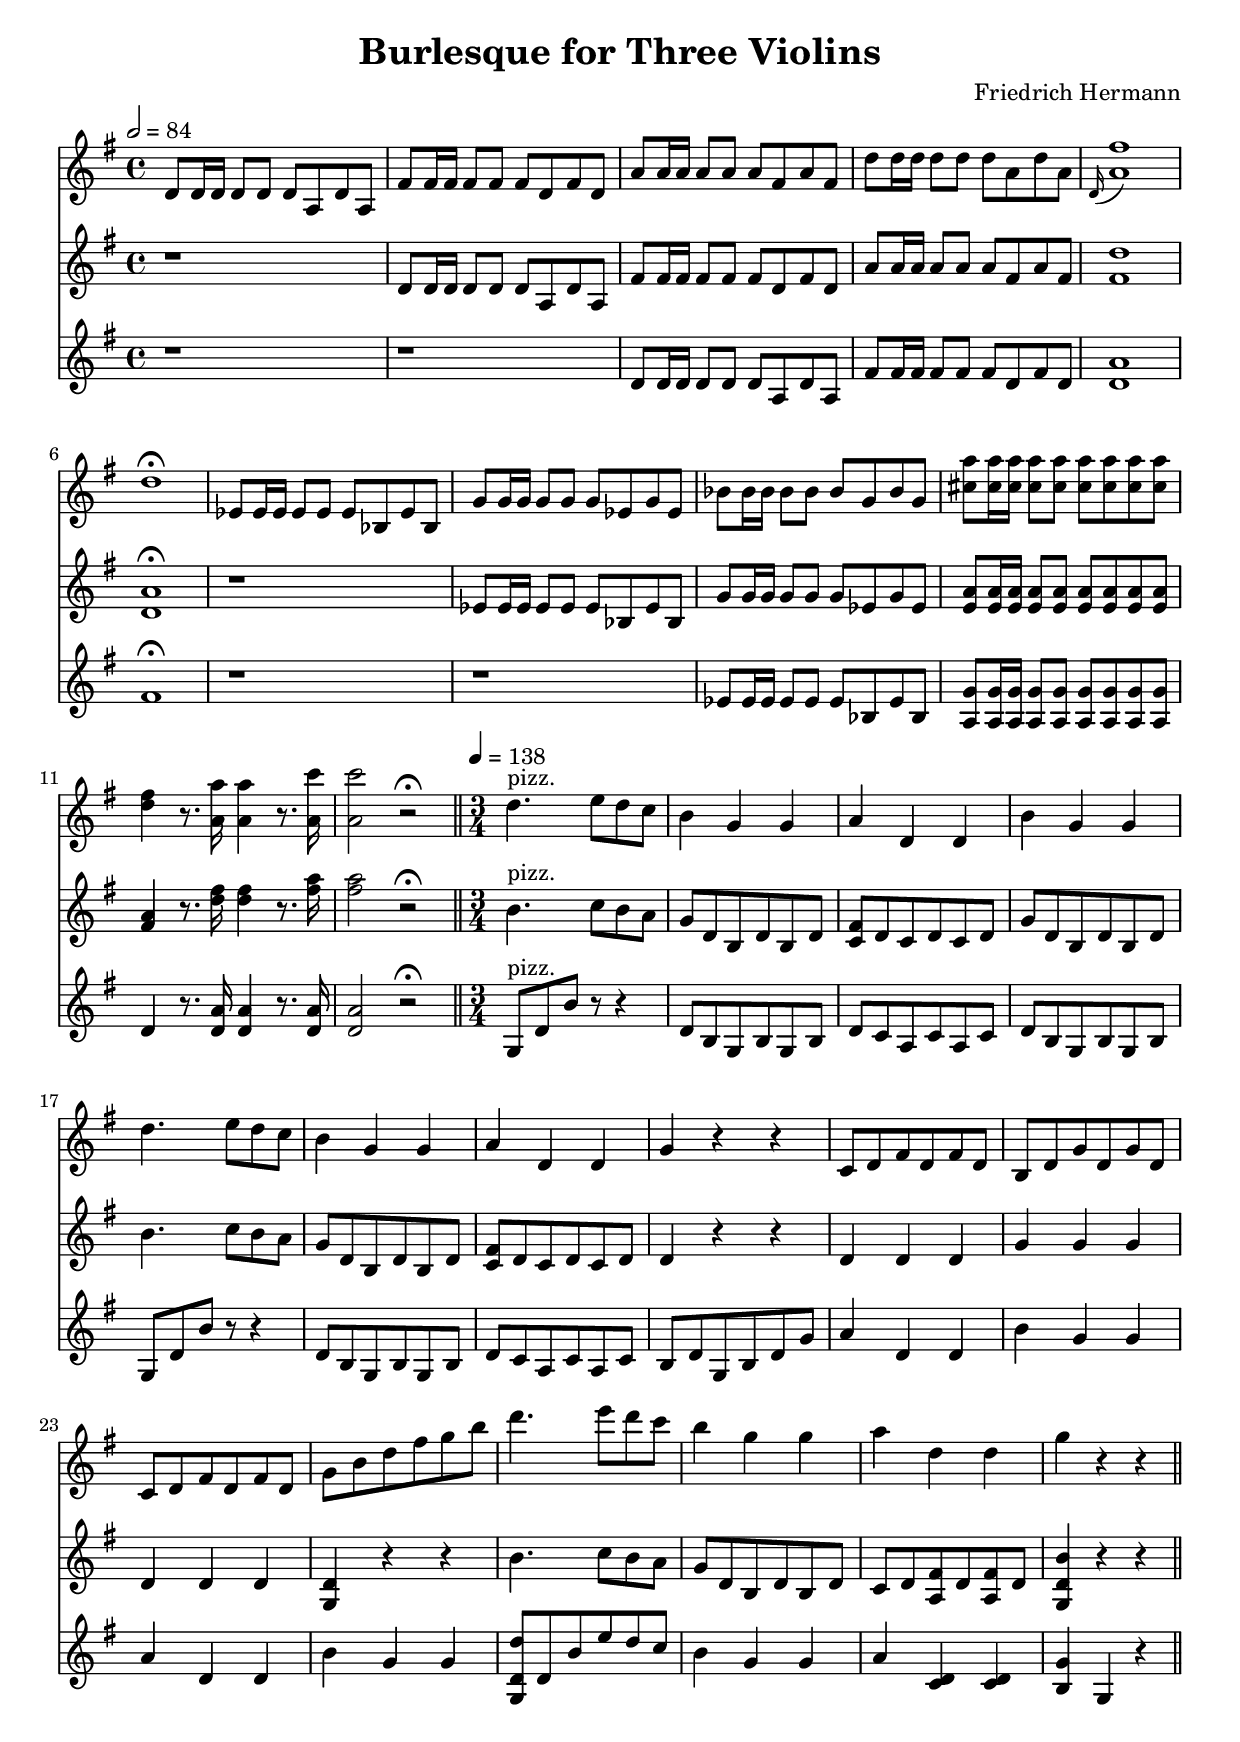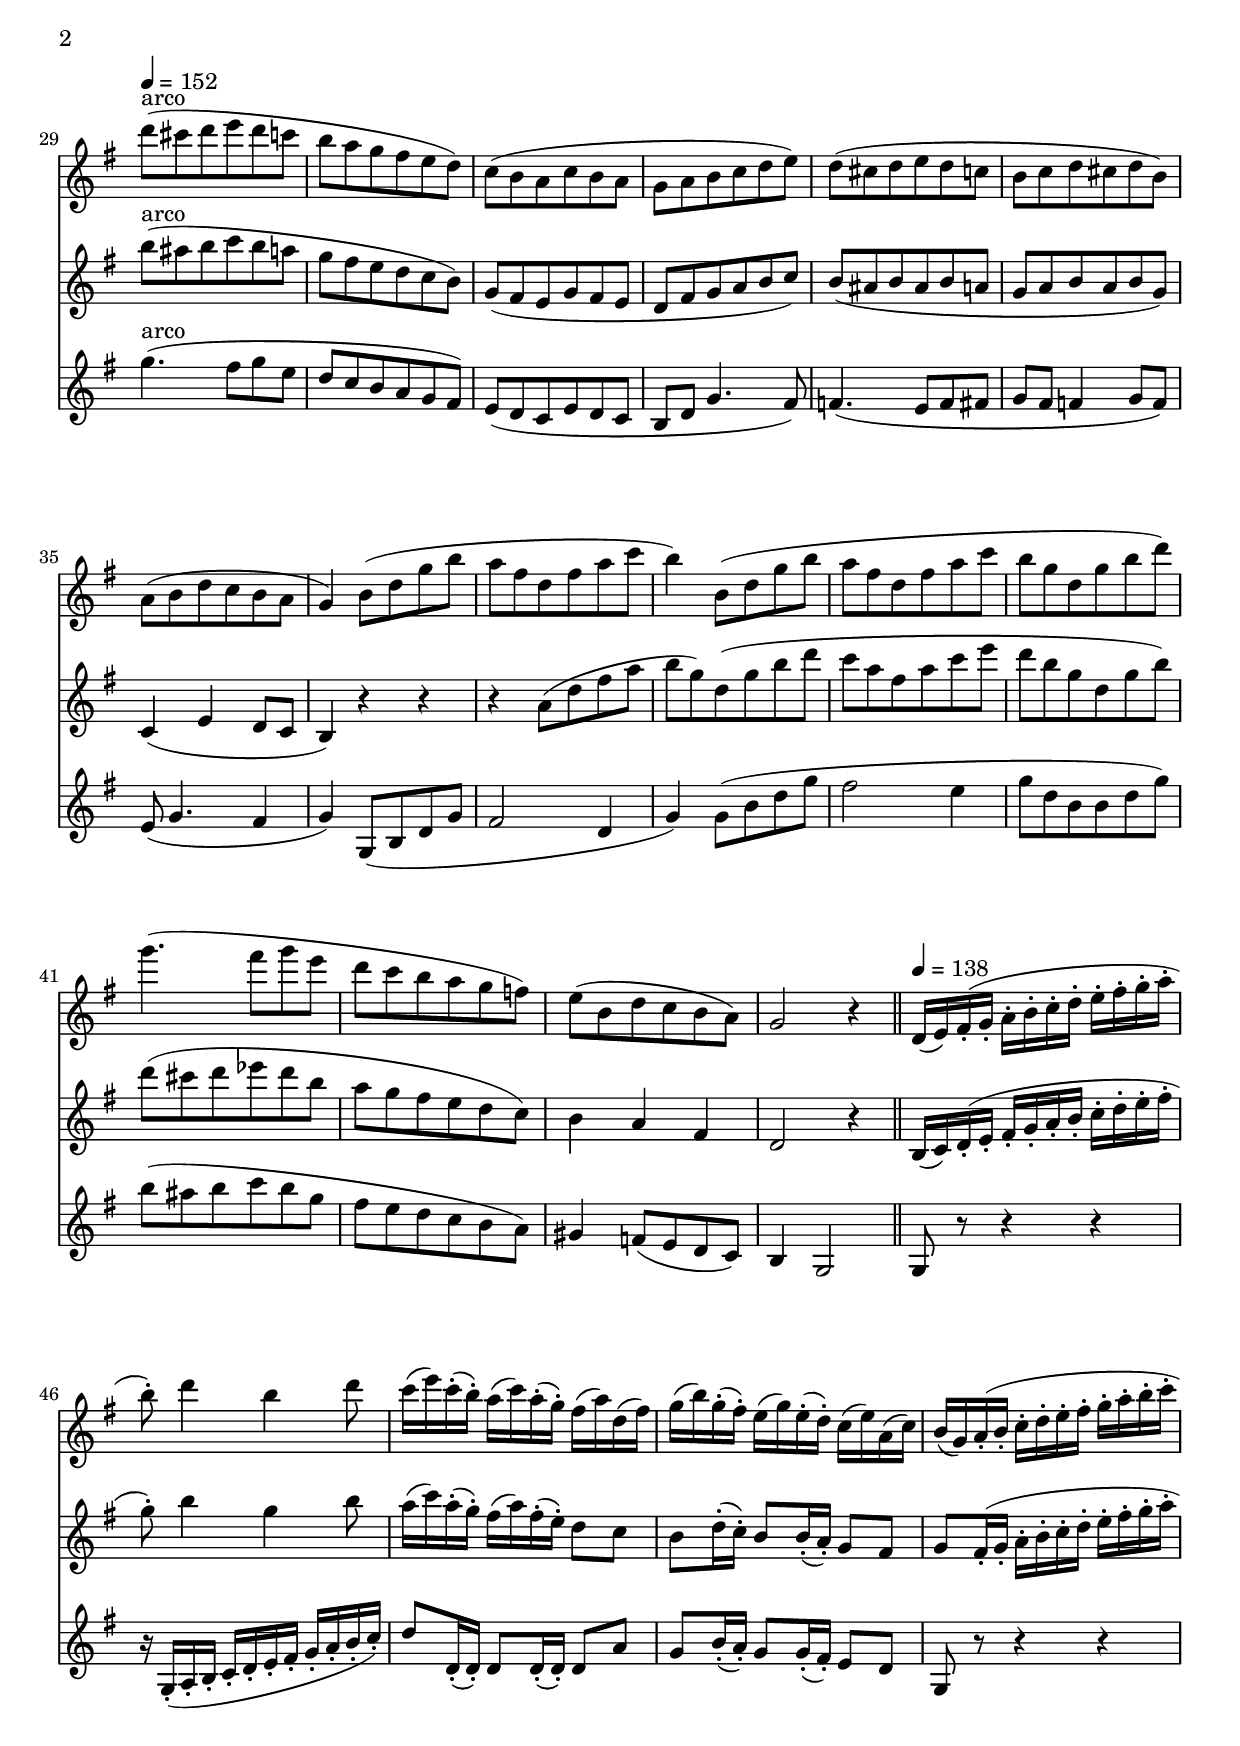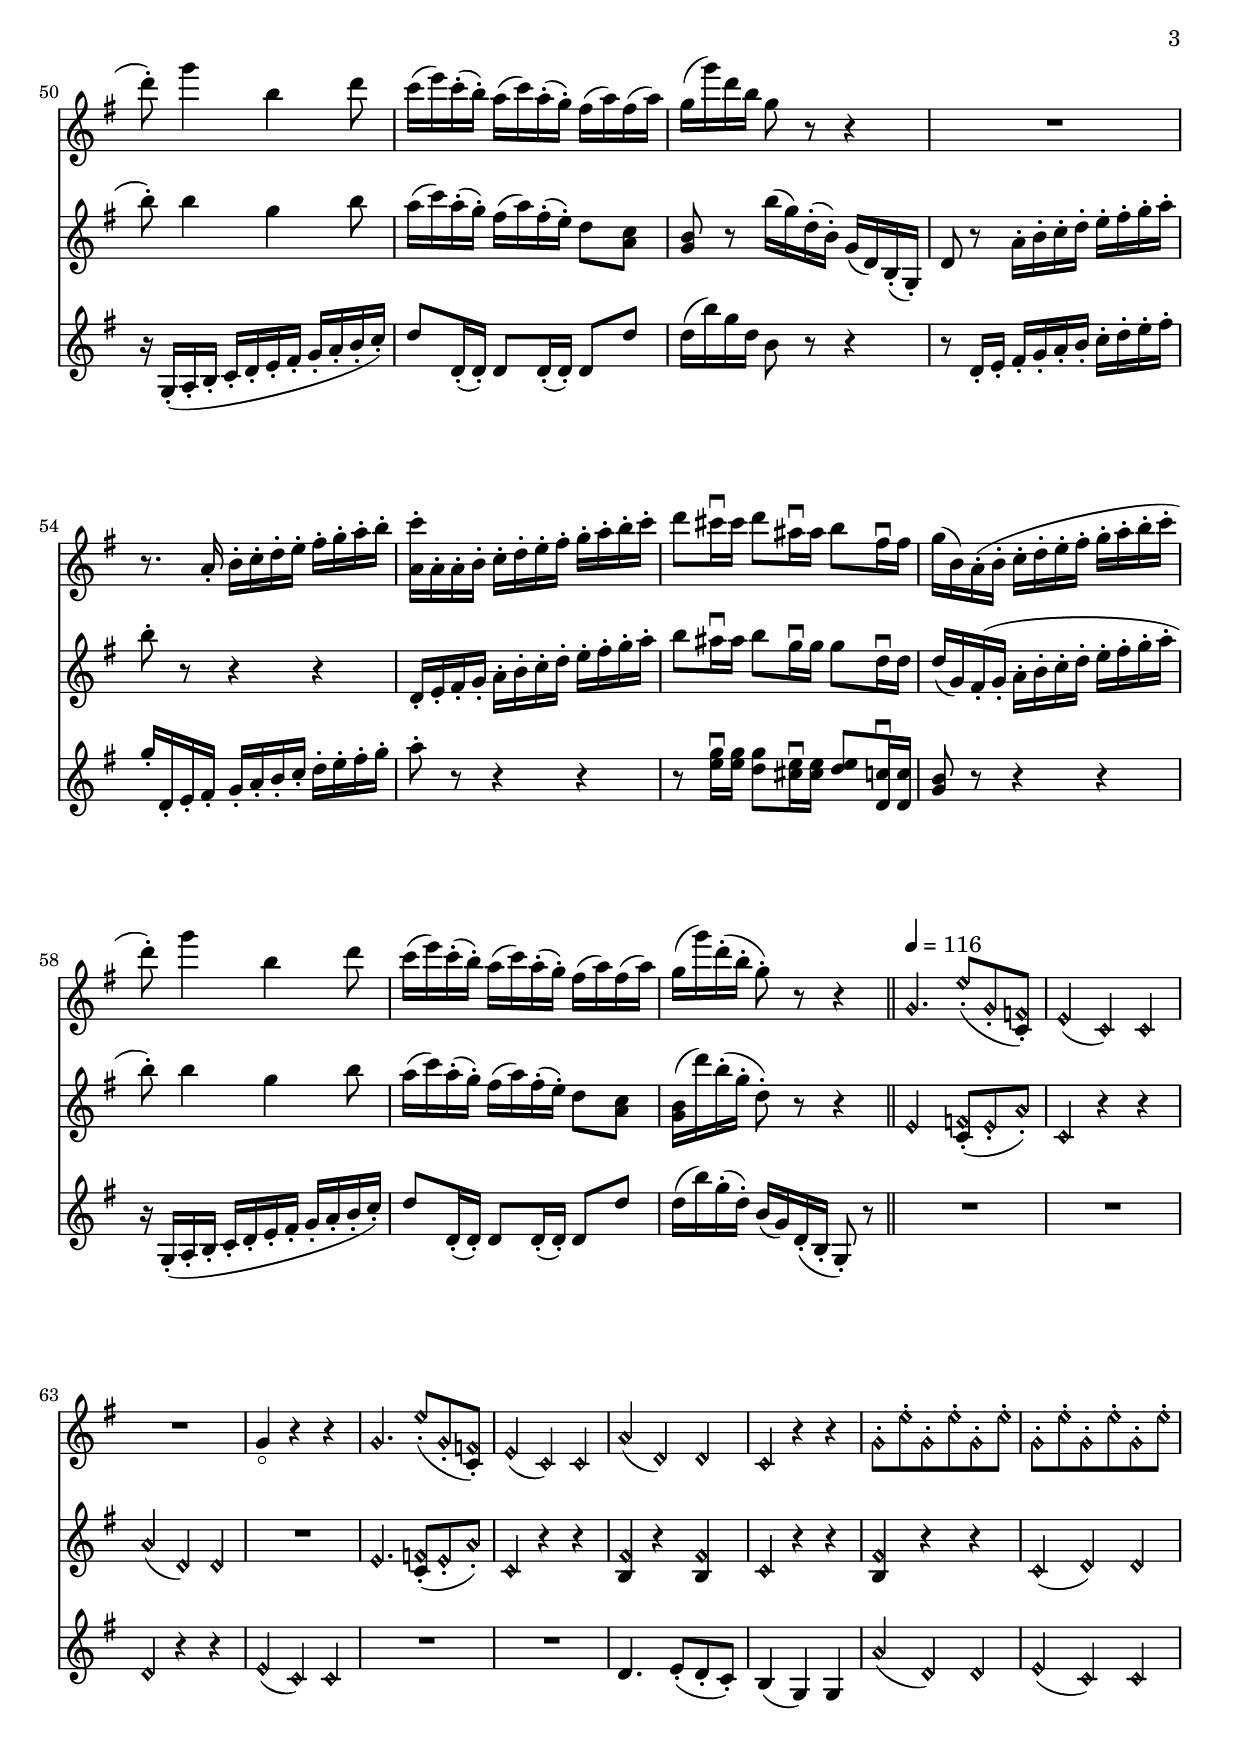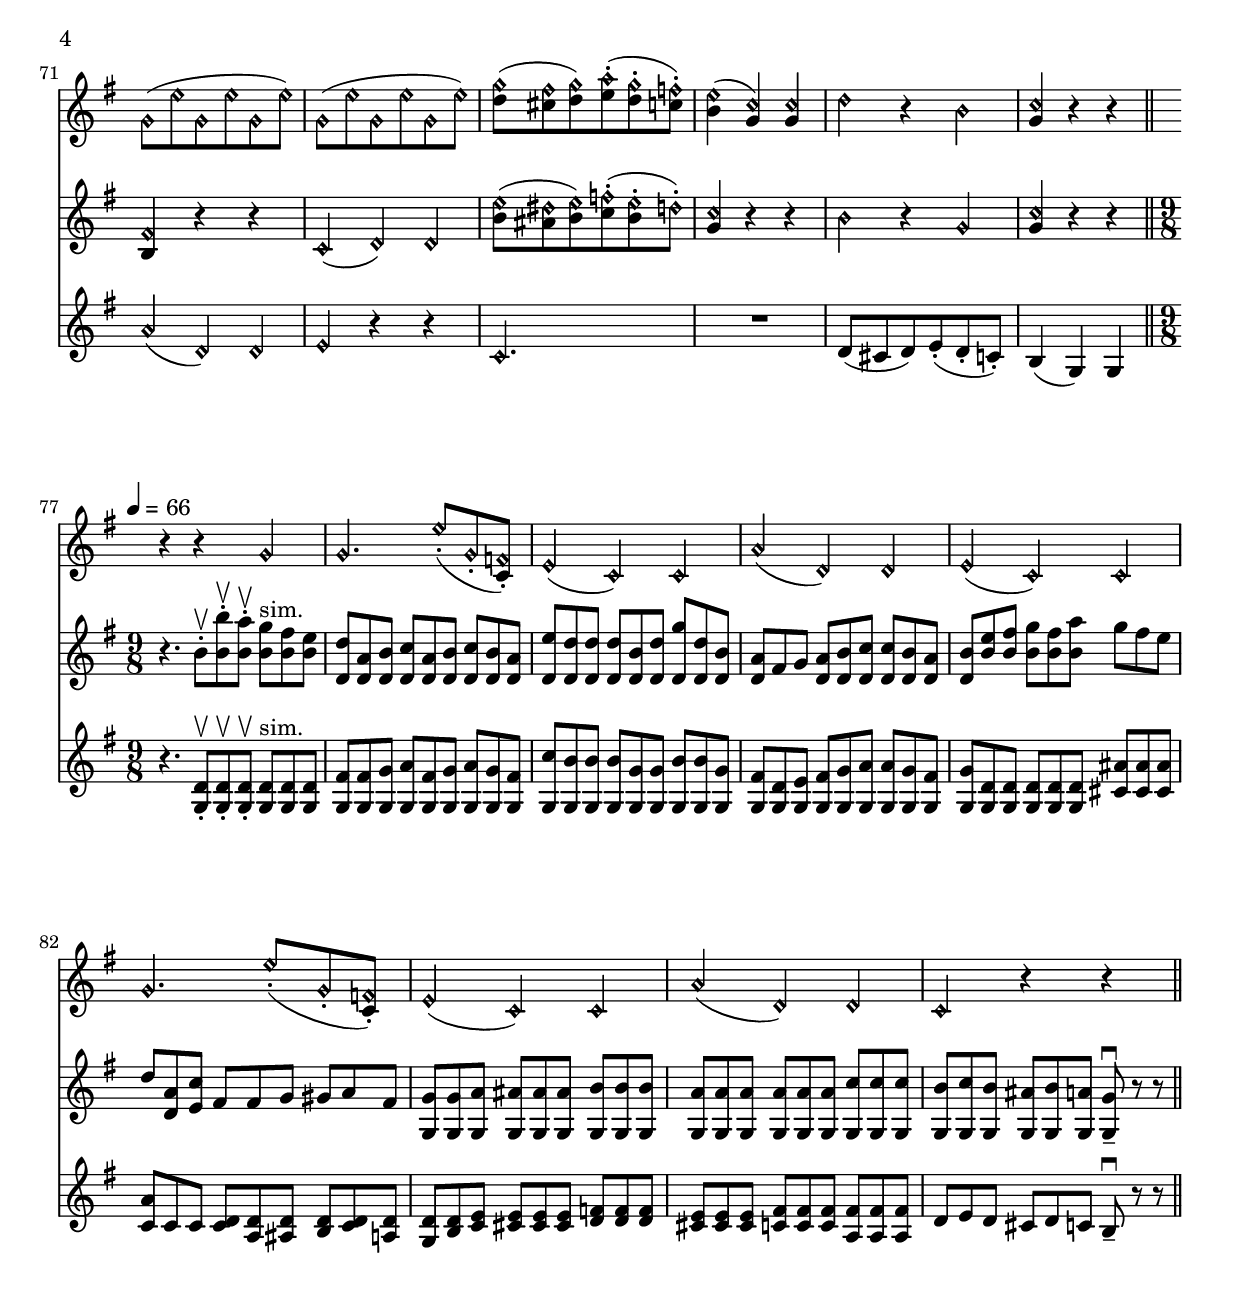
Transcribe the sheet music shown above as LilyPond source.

%% Generated by ../../scripts/lilypond-book.py
%% Options: [fragment,quote,relative=2,raggedright,indent=0\mm]
\version "2.12.3"

\paper {
  #(define dump-extents #t)
  linewidth = 160\mm - 2.0 * 0.4\in
  raggedright = ##t
  indent = 0\mm
}

intro-I =
\relative c'
{
\tempo 2=84
\time 4/4
\key g \major

d8 d16 d d8 d d a d a
fis'8 fis16 fis fis8 fis fis d fis d
a'8 a16 a a8 a a fis a fis
d' d16 d d8 d d a d a
\grace d,16 (<a' fis'>1)
d\fermata

%1 0:12
ees,8 ees16 ees ees8 ees ees bes ees bes
g' g16 g g8 g g ees g ees
bes' bes16 bes bes8 bes bes g bes g
<cis a'> <cis a'>16 <cis a'> <cis a'>8 <cis a'> <cis a'> <cis a'> <cis a'> <cis a'>
<d fis>4 r8. <a a'>16 <a a'>4 r8. <a c'>16
<a c'>2 r\fermata
\bar "||"
}


intro-II =
\relative c'
{
\tempo 2=84
\key g \major
\time 4/4

r1
d8 d16 d d8 d d a d a
fis'8 fis16 fis fis8 fis fis d fis d
a'8 a16 a a8 a a fis a fis
<fis d'>1
<d a'>\fermata

%2 0:12
r1
ees8 ees16 ees ees8 ees ees bes ees bes
g' g16 g g8 g g ees g ees
<e a> <e a>16 <e a> <e a>8 <e a> <e a> <e a> <e a> <e a>
<fis a>4 r8. <d' fis>16 <d fis>4 r8. <fis a>16
<fis a>2 r\fermata
\bar "||"
}




intro-III = \relative c'
{
\tempo 2=84
\key g \major
\time 4/4

r1
r1
d8 d16 d d8 d d a d a
fis'8 fis16 fis fis8 fis fis d fis d
<d a'>1
fis\fermata

%3 0:12
r1
r1
ees8 ees16 ees ees8 ees ees bes ees bes
<a g'> <a g'>16 <a g'> <a g'>8 <a g'> <a g'> <a g'> <a g'> <a g'> 
d4 r8. <d a'>16 <d a'>4 r8. <d a'>16
<d a'>2 r\fermata
\bar "||"


}

varone-I =
\relative c''
{
%1 0:26
\tempo 4=138
\time 3/4
d4.^"pizz." e8 d c
b4 g g
a d, d
b' g g

d'4. e8 d c
b4 g g
a d, d
g r r

%1 0:36
c,8 d fis d fis d
b d g d g d
c d fis d fis d
g b d fis g b

d4. e8 d c
b4 g g
a d, d
g r r
\bar "||"
}

varone-II =
\relative c''
{
%2 0:26
\time 3/4
b4.^"pizz." c8 b a
g8 d b d b d
<c fis> d c d c d
g d b d b d

b'4. c8 b a
g8 d b d b d
<c fis> d c d c d
d4 r r

%2 0:36
d4 d d
g g g
d d d
<g, d'> r r

b'4. c8 b a
g8 d b d b d
c d <a fis'> d <a fis'> d
<g, d' b'>4 r r
}



varone-III =
\relative c'
{
%3 0:26
\time 3/4
g8^"pizz." d' b' r r4
d,8 b g b g b
d c a c a c
d8 b g b g b

g d' b' r r4
d,8 b g b g b
d c a c a c
b d g, b d g

%3 0:36
a4 d, d
b' g g
a d, d
b' g g

<g, d' d'>8 d' b' e d c
b4 g g
a <c, d> <c d>
<b g'> g r

}


%{
<<
\new Staff {\varone-I}
\new Staff {\varone-II}
\new Staff {\varone-III}
>>
%}

vartwo-I =
\relative c''
{
\tempo 4=152
%1 var 2 0:48
d'8^"arco" (cis d e d c
b a g fis e d)
c (b a c b a
g a b c d e)

d (cis d e d c
b c d cis d b)
a (b d c b a
g4) b8 (d g b

a fis d fis a c
b4) b,8 (d g b
a fis d fis a c
b g d g b d)

g4. (fis8 g e
d c b a g f)
e (b d c b a)
g2 r4
\bar "||"}

vartwo-II =
\relative c'''
{
%2
b8^"arco" (ais b c b a
g fis e d c b)
g (fis e g fis e
d fis g a b c)

b (ais b ais b a
g a b a b g)
c,4 (e d8 c
b4) r r

r a'8 (d fis a
b g) d (g b d
c a fis a c e
d b g d g b)

d (cis d ees d b
a g fis e d c)
b4 a fis
d2 r4
}



vartwo-III =
\relative c'''
{
g4.^"arco" (fis8 g e
d c b a g fis)
e (d c e d c
b d g4. fis8)

f4. (e8 f fis
g fis f4 g8 f)
e (g4. fis4
g4) g,8 (b d g

fis2 d4
g4) g8 (b d g
fis2 e4
g8 d b b d g)

b (ais b c b g
fis e d c b a)
gis4 f8 (e d c)
b4 g2
}

%{
\score
{
<<
\time 3/4
\new Staff {
  \key g \major
  \vartwo-I}
\new Staff {
  \key g \major
  \vartwo-II}
\new Staff {
  \key g \major
  \vartwo-III}
>>

\layout{}
\midi {}
}
%}

varthree-I =
\relative c'
{
\tempo 4=138
%1 var3
d16 (e) fis-. (g-. a-. b-. c-. d-. e-. fis-. g-. a-.
b8-.) d4 b d8
c16 (e) c-. (b-.) a ( c) a-. (g-.) fis (a) d, (fis)
g (b) g-. (fis-.) e (g) e-. (d-.) c (e) a, (c )

b (g) a-. (b-. c-. d-. e-. fis-. g-. a-. b-. c-.
d8-.) g4 b, d8
c16 (e) c-. (b-.) a (c ) a-. (g-.) fis (a) fis (a)
g (g') d b g8 r r4

R2.
r8. a,16-. b-. c-. d-. e-. fis-. g-. a-. b-.
<c a,>-. a,-. a-. b-. c-. d-. e-. fis-. g-. a-. b-. c-.
d8 cis16\downbow cis d8 ais16\downbow ais b8 fis16\downbow fis

g (b,) a-. (b-. c-. d-. e-. fis-. g-. a-. b-. c-.
d8-.) g4 b, d8
c16 (e) c-. (b-.) a (c ) a-. (g-.) fis (a) fis (a)
g (g') d-. (b-. g8-.) r r4
\bar "||"
}

varthree-II =
\relative c'
{
b16 (c ) d-. (e-. fis-. g-. a-. b-. c-. d-. e-. fis-.
g8-.) b4 g b8
a16 (c ) a-. (g-.) fis (a) fis-. (e-.) d8 c
b d16-. (c-.) b8 b16-. (a-.) g8 fis

g fis16-. (g-. a-. b-. c-. d-. e-. fis-. g-. a-.
b8-.) b4 g b8
a16 (c ) a-. (g-.) fis (a) fis-. (e-.) d8 <a c>
<g b> r b'16 (g) d-. (b-.) g (d) b-. (g-.)

d'8 r a'16-. b-. c-. d-. e-. fis-. g-. a-.
b8-. r r4 r
d,,16-. e-. fis-. g-. a-. b-. c-. d-. e-. fis-. g-. a-.
b8 ais16\downbow ais b8 g16\downbow g g8 d16\downbow d

d (g,) fis-. (g-. a-. b-. c-. d-. e-. fis-. g-. a-.
b8-.) b4 g b8
a16 (c ) a-. (g-.) fis (a) fis-. (e-.) d8 <a c>
<g b>16 (d'') b-. (g-. d8-.) r r4
\bar "||"
}

varthree-III =
\relative c'
{
g8 r r4 r
r16 g-. (a-. b-. c-. d-. e-. fis-. g-. a-. b-. c-.)
d8 d,16-. (d-.) d8 d16-. (d-.) d8 a'
g8 b16-. (a-.) g8 g16-. (fis-.) e8 d

g,8 r r4 r
r16 g-. (a-. b-. c-. d-. e-. fis-. g-. a-. b-. c-.)
d8 d,16-. (d-.) d8 d16-. (d-.) d8 d'
d16 (b') g d b8 r r4

r8 d,16-. e-. fis-. g-. a-. b-. c-. d-. e-. fis-.
g-. d,-. e-. fis-. g-. a-. b-. c-. d-. e-. fis-. g-.
a8-. r r4 r
r8 <e g>16\downbow <e g> <d g>8 <cis e>16\downbow <cis e> <d e>8
  <d, c'>16\downbow <d c'>

<g b>8 r r4 r
r16 g,-. (a-. b-. c-. d-. e-. fis-. g-. a-. b-. c-.)
d8 d,16-. (d-.) d8 d16-. (d-.) d8 d'
d16 (b') g-. (d-.) b (g) d-. (b-. g8-.) r
\bar "||"
}

%{
\score
{
<<
\time 3/4
\new Staff {
  \key g \major
  \varthree-I}
\new Staff {
  \key g \major
  \varthree-II}
\new Staff {
  \key g \major
  \varthree-III}
>>

\layout{}
\midi {}
}
%}


%\include "var4.ly"
varfive-I =
\relative c''
{
\tempo 4=116
\harmonicsOn
g4. e'8\staccato (g,\staccato \harmonicsOff <c, f\harmonic>\staccato)
\harmonicsOn e4 (c ) c
R2.
\harmonicsOff g'4_\flageolet \harmonicsOn r r

g4. e'8\staccato (g,\staccato \harmonicsOff <c, f\harmonic>\staccato)
\harmonicsOn e4 (c ) c
a' (d, ) d
c r r

g'8\staccato e'\staccato g,\staccato e'\staccato g,\staccato e'\staccato
g,\staccato e'\staccato g,\staccato e'\staccato g,\staccato e'\staccato
g, (e' g, e' g, e')
g, (e' g, e' g, e')

\harmonicsOff <d g\harmonic> (<cis fis\harmonic> <d g\harmonic>)
  <e a\harmonic>\staccato (<d g\harmonic>\staccato <c f\harmonic>\staccato)
<b e\harmonic>4 (<g c\harmonic>) <g c\harmonic>
\harmonicsOn d' r b
\harmonicsOff <g c\harmonic> r r \harmonicsOff


\bar "||"
}

varfive-II =
\relative c'''
{
\harmonicsOff e,,4.\harmonic \harmonicsOff <c f\harmonic>8\staccato
  (\harmonicsOn e\staccato a\staccato)
c,4 r r
a' (d,) d
R2.

e4. \harmonicsOff <c f\harmonic>8\staccato
  (\harmonicsOn e\staccato a\staccato)
c,4 r r
\harmonicsOff <b fis'\harmonic> r <b fis'\harmonic>
\harmonicsOn c r r \harmonicsOff

\harmonicsOff <b fis'\harmonic> r r
\harmonicsOn c (d) d
\harmonicsOff <b fis'\harmonic> r r
\harmonicsOn c (d) d

\harmonicsOff <b' e\harmonic>8 (<ais dis\harmonic> <b e\harmonic>)
  <c f\harmonic>\staccato (<b e\harmonic>\staccato \harmonicsOn d\staccato)
\harmonicsOff <g, c\harmonic>4 r r
\harmonicsOn b r g
\harmonicsOff <g c\harmonic> r r
}

varfive-III =
\relative c'
{
R2.
R2.
\harmonicsOn d4 r r
e4 (c ) c \harmonicsOff

R2.
R2.
d4. e8\staccato (d\staccato c\staccato)
b4 (g) g

\harmonicsOn a' (d,) d
e (c ) c
a' (d,) d
e r r

c2.
R2.
\harmonicsOff d8 (cis d) e\staccato (d\staccato c\staccato)
b4 (g) g
}

%{
\score
{
<<
\time 3/4
\new Staff {
  \tempo 4=116
  \key g \major
  \varfive-I}
\new Staff {
  \key g \major
  \varfive-II}
\new Staff {
  \key g \major
  \varfive-III}
>>

\layout{}
\midi {}
}
%}


%\include "var6.ly"
%\include "var7.ly"
vareight-I =
\relative c''
{
\tempo 4=66
\harmonicsOn r4 r g

g4. e'8\staccato (g,\staccato \harmonicsOff <c, f\harmonic>\staccato)
\harmonicsOn e4 (c ) c
a' (d,) d
e4 (c ) c

g'4. e'8\staccato (g,\staccato \harmonicsOff <c, f\harmonic>\staccato)
\harmonicsOn e4 (c ) c
a' (d,) d
c r r

\bar "||"
}

vareight-II =
\relative c''
{
\set Staff.timeSignatureFraction = 9/8
\scaleDurations 2/3 {
r4. b8-.\upbow <b b'>-.\upbow <b a'>-.\upbow <b g'>^"sim." <b fis'> <b e>

<d, d'> <d a'> <d b'> <d c'> <d a'> <d b'> <d c'> <d b'> <d a'>
<d e'> <d d'> <d d'> <d d'> <d b'> <d d'> <d g'> <d d'> <d b'>
<d a'> fis g <d a'> <d b'> <d c'> <d c'> <d b'> <d a'>
<d b'> <b' e> <b fis'> <b g'> <b fis'> <b a'> g' fis e

d <d, a'> <e c'> fis fis g gis a fis
<g, g'> <g g'> <g a'> <g ais'> <g ais'> <g ais'> <g b'> <g b'> <g b'>
<g a'> <g a'> <g a'> <g a'> <g a'> <g a'> <g c'> <g c'> <g c'>
<g b'>8 <g c'> <g b'> <g ais'> <g b'> <g a'> <g g'>--\downbow r r

}}

vareight-III =
\relative c'
{
\set Staff.timeSignatureFraction = 9/8
\scaleDurations 2/3 {
r4. \repeat unfold 3{<g d'>8-.\upbow} <g d'>^"sim." <g d'> <g d'>

<g fis'> <g fis'> <g g'> <g a'> <g fis'> <g g'> <g a'> <g g'> <g fis'>
<g c'> <g b'> <g b'> <g b'> <g g'> <g g'> <g b'> <g b'> <g g'>
<g fis'> <g d'> <g e'> <g fis'> <g g'> <g a'> <g a'> <g g'> <g fis'>
<g g'> <g d'> <g d'> <g d'> <g d'> <g d'> <cis ais'> <cis ais'> <cis ais'>

<c a'> c c <c d> <a d> <ais d> <b d> <c d> <a d>
<g d'>8 <b d> <c e> <cis e> <cis e> <cis e> <d f> <d f> <d f>
<cis e> <cis e> <cis e> <c fis> <c fis> <c fis> <a fis'> <a fis'> <a fis'>
d8 e d cis d c b--\downbow r r
}}


%{
\score
{
<<
\new Staff {
  \time 3/4
  \key g \major
  \vareight-I}
\new Staff {
  \key g \major
  \vareight-II}
\new Staff {
  \key g \major
  \vareight-III}
>>

\layout{}
\midi {}
}

%}

%\include "var9.ly"
%\include "var10.ly"




\header {
  title = "Burlesque for Three Violins"
  composer = "Friedrich Hermann"
}

\score{
<<
\new Staff {
  \intro-I
  \varone-I    % 0:26 pizz theme
  \vartwo-I    % 0:48 scaley arpeggioey slury var
  \varthree-I  % 1:10 up-bow staccato
%  \varfour-I   % 1:33 chordy spiccato
  \varfive-I   % 2:01 harmonics
%  \varsix-I    % 2:30 trilly grace notey
%  \varseven-I  % 3:02 ------ chorale attacca
  \vareight-I  % 3:38 lengthened harmonic
%  \varnine-I   % 4:03 galloping spiccato attacca
%  \varten-I    % 4:22 duples/finish
}
\new Staff {
  \intro-II
  \varone-II
  \vartwo-II
  \varthree-II
%  \varfour-II
  \varfive-II
%  \varsix-II
%  \varseven-II
  \vareight-II
%  \varnine-II
%  \varten-II
}
\new Staff {
  \intro-III
  \varone-III
  \vartwo-III
   \varthree-III
%  \varfour-III
  \varfive-III
%  \varsix-III
%  \varseven-III
  \vareight-III
%  \varnine-III
%  \varten-III
}
>>

\layout{}
\midi {}
}
